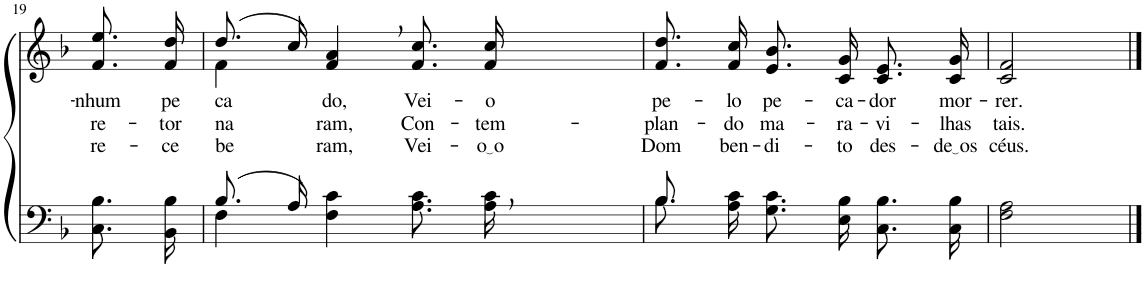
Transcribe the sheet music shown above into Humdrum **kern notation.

**kern	**kern	**text	**text	**text
*part2	*part1	*part1	*part1	*part1
*staff2	*staff1	*staff1	*staff1	*staff1
*I"Parte III e IV	*I"Parte I e II	*	*	*
!!LO:PB:g=z
*clefF4	*clefG2	*	*	*
*Trd1c2	*Trd1c2	*	*	*
*k[b-]	*k[b-]	*	*	*
*M3/4	*M3/4	*	*	*
=19	=19	=19	=19	=19
!	!	!LO:LY:b	!LO:LY:b	!LO:LY:b
8.C\ 8.B-\L	8.f/ 8.ee/L	nhum	re-	re-
!	!	!LO:LY:b	!LO:LY:b	!LO:LY:b
16BB-\ 16B-\Jk	16f/ 16dd/Jk	pe-	-tor-	-ce-
=20	=20	=20	=20	=20
*^	*^	*	*	*
!	!	!	!	!LO:LY:b	!LO:LY:b	!LO:LY:b
(8.B-/L	4F\	(8.dd/L	4f\	-ca-	-na-	-be-
16A/Jk)	.	16cc/Jk)	.	.	.	.
!	!	!	!	!LO:LY:b	!LO:LY:b	!LO:LY:b
2ryy	4F\ 4c\	4f/, 4a/,	2ryy	-do,	-ram,	-ram,
!	!	!	!	!LO:LY:b	!LO:LY:b	!LO:LY:b
.	8.A\ 8.c\L	8.f/ 8.cc/L	.	Vei-	Con-	Vei-
!	!	!	!	!LO:LY:b	!LO:LY:b	!LO:LY:b
.	16A\ 16c\Jk	16f/ 16cc/Jk	.	-o	-tem-	o o
*	*	*v	*v	*	*	*
=21	=21	=21	=21	=21	=21
!	!	!	!LO:LY:b	!LO:LY:b	!LO:LY:b
8.B-/	8.B-\L	8.f/ 8.dd/L	pe-	-plan-	Dom
!	!	!	!LO:LY:b	!LO:LY:b	!LO:LY:b
2ryy	16A\ 16c\Jk	16f/ 16cc/Jk	-lo	-do	ben-
!	!	!	!LO:LY:b	!LO:LY:b	!LO:LY:b
.	8.G\ 8.c\L	8.e/ 8.b-/L	pe-	ma-	-di-
!	!	!	!LO:LY:b	!LO:LY:b	!LO:LY:b
.	16E\ 16B-\Jk	16c/ 16g/Jk	-ca-	-ra-	-to
!	!	!	!LO:LY:b	!LO:LY:b	!LO:LY:b
.	8.C\ 8.B-\L	8.c/ 8.e/L	-dor	-vi-	des-
!	!	!	!LO:LY:b	!LO:LY:b	!LO:LY:b
16ryy	16C\ 16B-\Jk	16c/ 16g/Jk	mor-	-lhas	de os
=22	=22	=22	=22	=22	=22
!	!	!	!LO:LY:b	!LO:LY:b	!LO:LY:b
*v	*v	*	*	*	*
2F\ 2A\	2c/ 2f/	-rer.	tais.	céus.
==	==	==	==	==
*-	*-	*-	*-	*-
